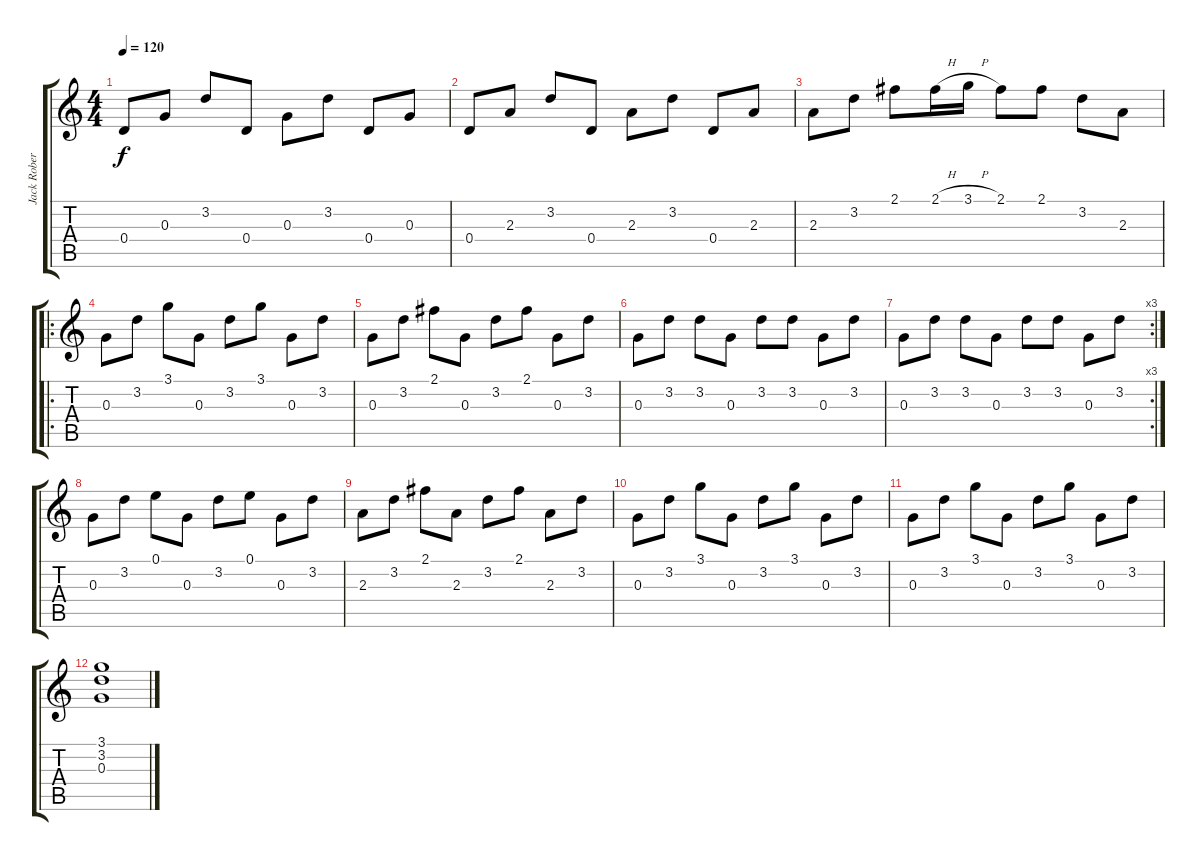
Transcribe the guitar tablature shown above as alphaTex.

\track ("Jack Roberts/ James Corkich" "Jack Rober") {instrument acousticguitarsteel}
\staff {score tabs}
\tuning (E4 B3 G3 D3 A2 E2) {hide}
\ts (4 4)
\tempo 120
\clef g2
\ks c
0.4.8{dy f} 0.3.8 3.2.8 0.4.8 0.3.8 3.2.8 0.4.8 0.3.8 |
0.4.8 2.3.8 3.2.8 0.4.8 2.3.8 3.2.8 0.4.8 2.3.8 |
2.3.8 3.2.8 2.1.8 2.1{h}.16 3.1{h}.16 2.1.8 2.1.8 3.2.8 2.3.8 |
\ro
0.3.8 3.2.8 3.1.8 0.3.8 3.2.8 3.1.8 0.3.8 3.2.8 |
0.3.8 3.2.8 2.1.8 0.3.8 3.2.8 2.1.8 0.3.8 3.2.8 |
0.3.8 3.2.8 3.2.8 0.3.8 3.2.8 3.2.8 0.3.8 3.2.8 |
\rc 3
0.3.8 3.2.8 3.2.8 0.3.8 3.2.8 3.2.8 0.3.8 3.2.8 |
0.3.8 3.2.8 0.1.8 0.3.8 3.2.8 0.1.8 0.3.8 3.2.8 |
2.3.8 3.2.8 2.1.8 2.3.8 3.2.8 2.1.8 2.3.8 3.2.8 |
0.3.8 3.2.8 3.1.8 0.3.8 3.2.8 3.1.8 0.3.8 3.2.8 |
0.3.8 3.2.8 3.1.8 0.3.8 3.2.8 3.1.8 0.3.8 3.2.8 |
(3.1 3.2 0.3).1
